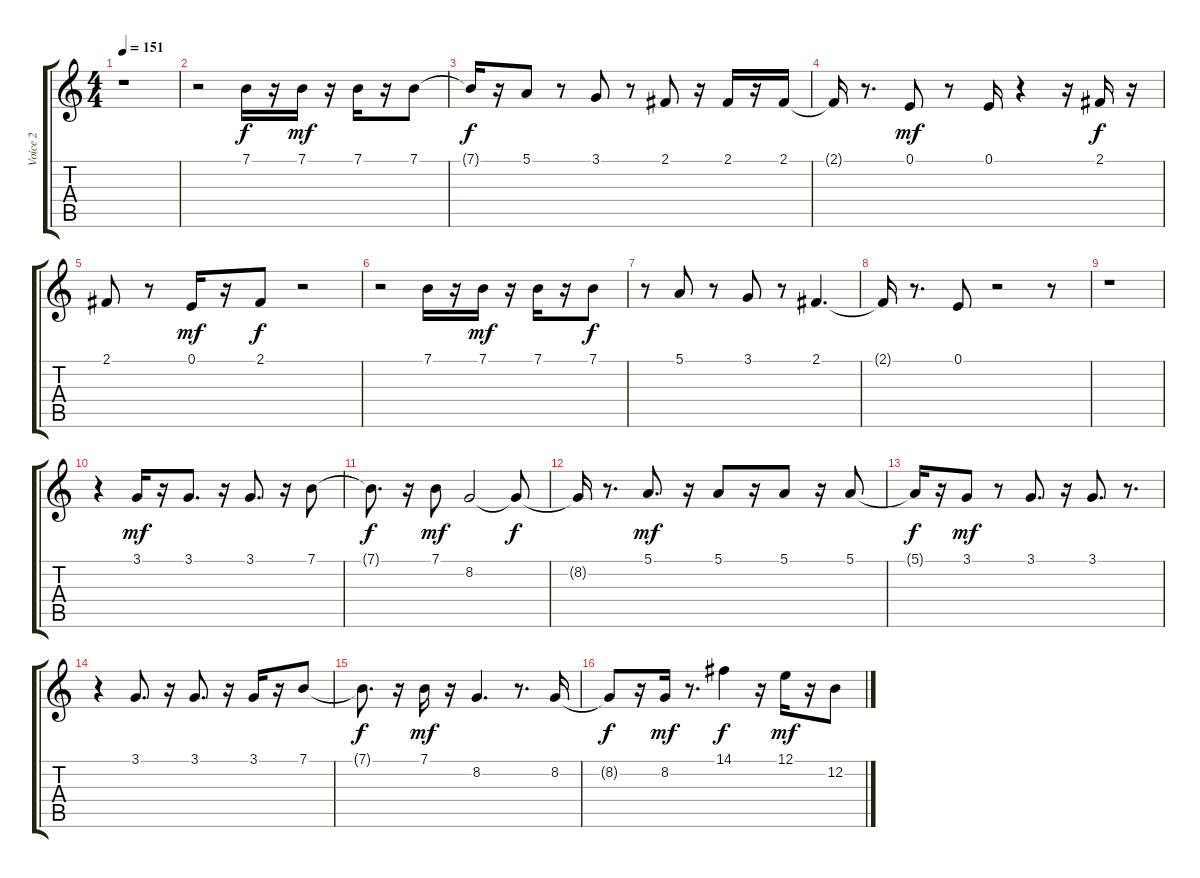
\track ("Voice 2" "Voice 2") {instrument stringensemble1}
\staff {score tabs}
\tuning (E4 B3 G3 D3 A2 E2) {hide}
\ts (4 4)
\tempo 151
\clef g2
\ks c
r.1{dy f} |
r.2 7.1.16 r.16 7.1.16{dy mf} r.16 7.1.16 r.16 7.1.8 |
7.1{t}.16{dy f} r.16 5.1.8 r.8 3.1.8 r.8 2.1.8 r.16 2.1.16 r.16 2.1.16 |
2.1{t}.16 r.8{d} 0.1.8{dy mf} r.8 0.1.16 r.4 r.16 2.1.16{dy f} r.16 |
2.1.8 r.8 0.1.16{dy mf} r.16 2.1.8{dy f} r.2 |
r.2 7.1.16 r.16 7.1.16{dy mf} r.16 7.1.16 r.16 7.1.8{dy f} |
r.8 5.1.8 r.8 3.1.8 r.8 2.1.4{d} |
2.1{t}.16 r.8{d} 0.1.8 r.2 r.8 |
r.1 |
r.4 3.1.16{dy mf} r.16 3.1.8{d} r.16 3.1.8{d} r.16 7.1.8 |
7.1{t}.8{d dy f} r.16 7.1.8{dy mf} 8.2.2 8.2{t}.8{dy f} |
8.2{t}.16 r.8{d} 5.1.8{d dy mf} r.16 5.1.8 r.16 5.1.8 r.16 5.1.8 |
5.1{t}.16{dy f} r.16 3.1.8{dy mf} r.8 3.1.8{d} r.16 3.1.8{d} r.8{d} |
r.4 3.1.8{d} r.16 3.1.8{d} r.16 3.1.16 r.16 7.1.8 |
7.1{t}.8{d dy f} r.16 7.1.16{dy mf} r.16 8.2.4{d} r.8{d} 8.2.16 |
8.2{t}.8{dy f} r.16 8.2.16{dy mf} r.8{d} 14.1.4{dy f} r.16 12.1.16{dy mf} r.16 12.2.8
